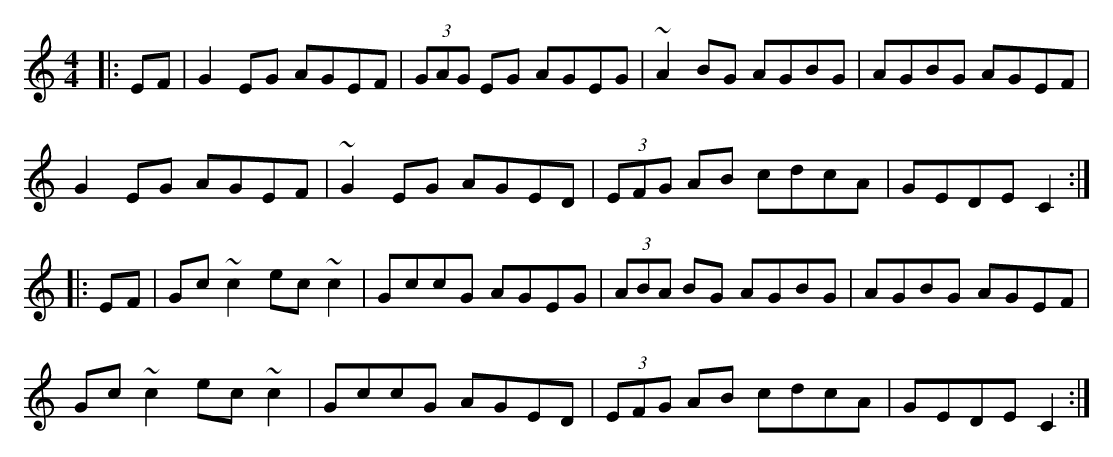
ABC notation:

X:1
M:4/4
K:C
|:EF|G2EG AGEF|(3GAG EG AGEG|~A2BG AGBG|AGBG AGEF|
G2EG AGEF|~G2EG AGED|(3EFG AB cdcA|GEDE C2:|
|:EF|Gc ~c2 ec ~c2|GccG AGEG|(3ABA BG AGBG|AGBG AGEF|
Gc ~c2 ec ~c2|GccG AGED|(3EFG AB cdcA|GEDE C2:|
